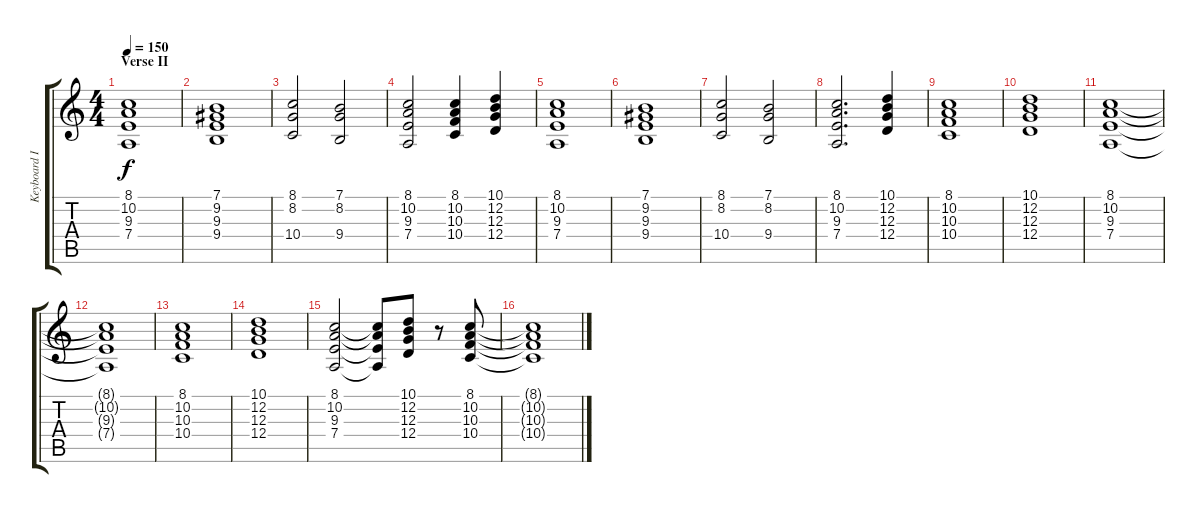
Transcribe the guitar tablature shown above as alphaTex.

\track ("Keyboard I" "Keyboard I") {instrument stringensemble1}
\staff {score tabs}
\tuning (E4 B3 G3 D3 A2 E2) {hide}
\ts (4 4)
\section ("" "Verse II")
\tempo 150
\clef g2
\ks c
(8.1 10.2 9.3 7.4).1{dy f} |
(7.1 9.2 9.3 9.4).1 |
(8.1 8.2 10.4).2 (7.1 8.2 9.4).2 |
(8.1 10.2 9.3 7.4).2 (8.1 10.2 10.3 10.4).4 (10.1 12.2 12.3 12.4).4 |
(8.1 10.2 9.3 7.4).1 |
(7.1 9.2 9.3 9.4).1 |
(8.1 8.2 10.4).2 (7.1 8.2 9.4).2 |
(8.1 10.2 9.3 7.4).2{d} (10.1 12.2 12.3 12.4).4 |
(8.1 10.2 10.3 10.4).1 |
(10.1 12.2 12.3 12.4).1 |
(8.1 10.2 9.3 7.4).1 |
(8.1{t} 10.2{t} 9.3{t} 7.4{t}).1 |
(8.1 10.2 10.3 10.4).1 |
(10.1 12.2 12.3 12.4).1 |
(8.1 10.2 9.3 7.4).2 (8.1{t} 10.2{t} 9.3{t} 7.4{t}).8 (10.1 12.2 12.3 12.4).8 r.8 (8.1 10.2 10.3 10.4).8 |
(8.1{t} 10.2{t} 10.3{t} 10.4{t}).1
